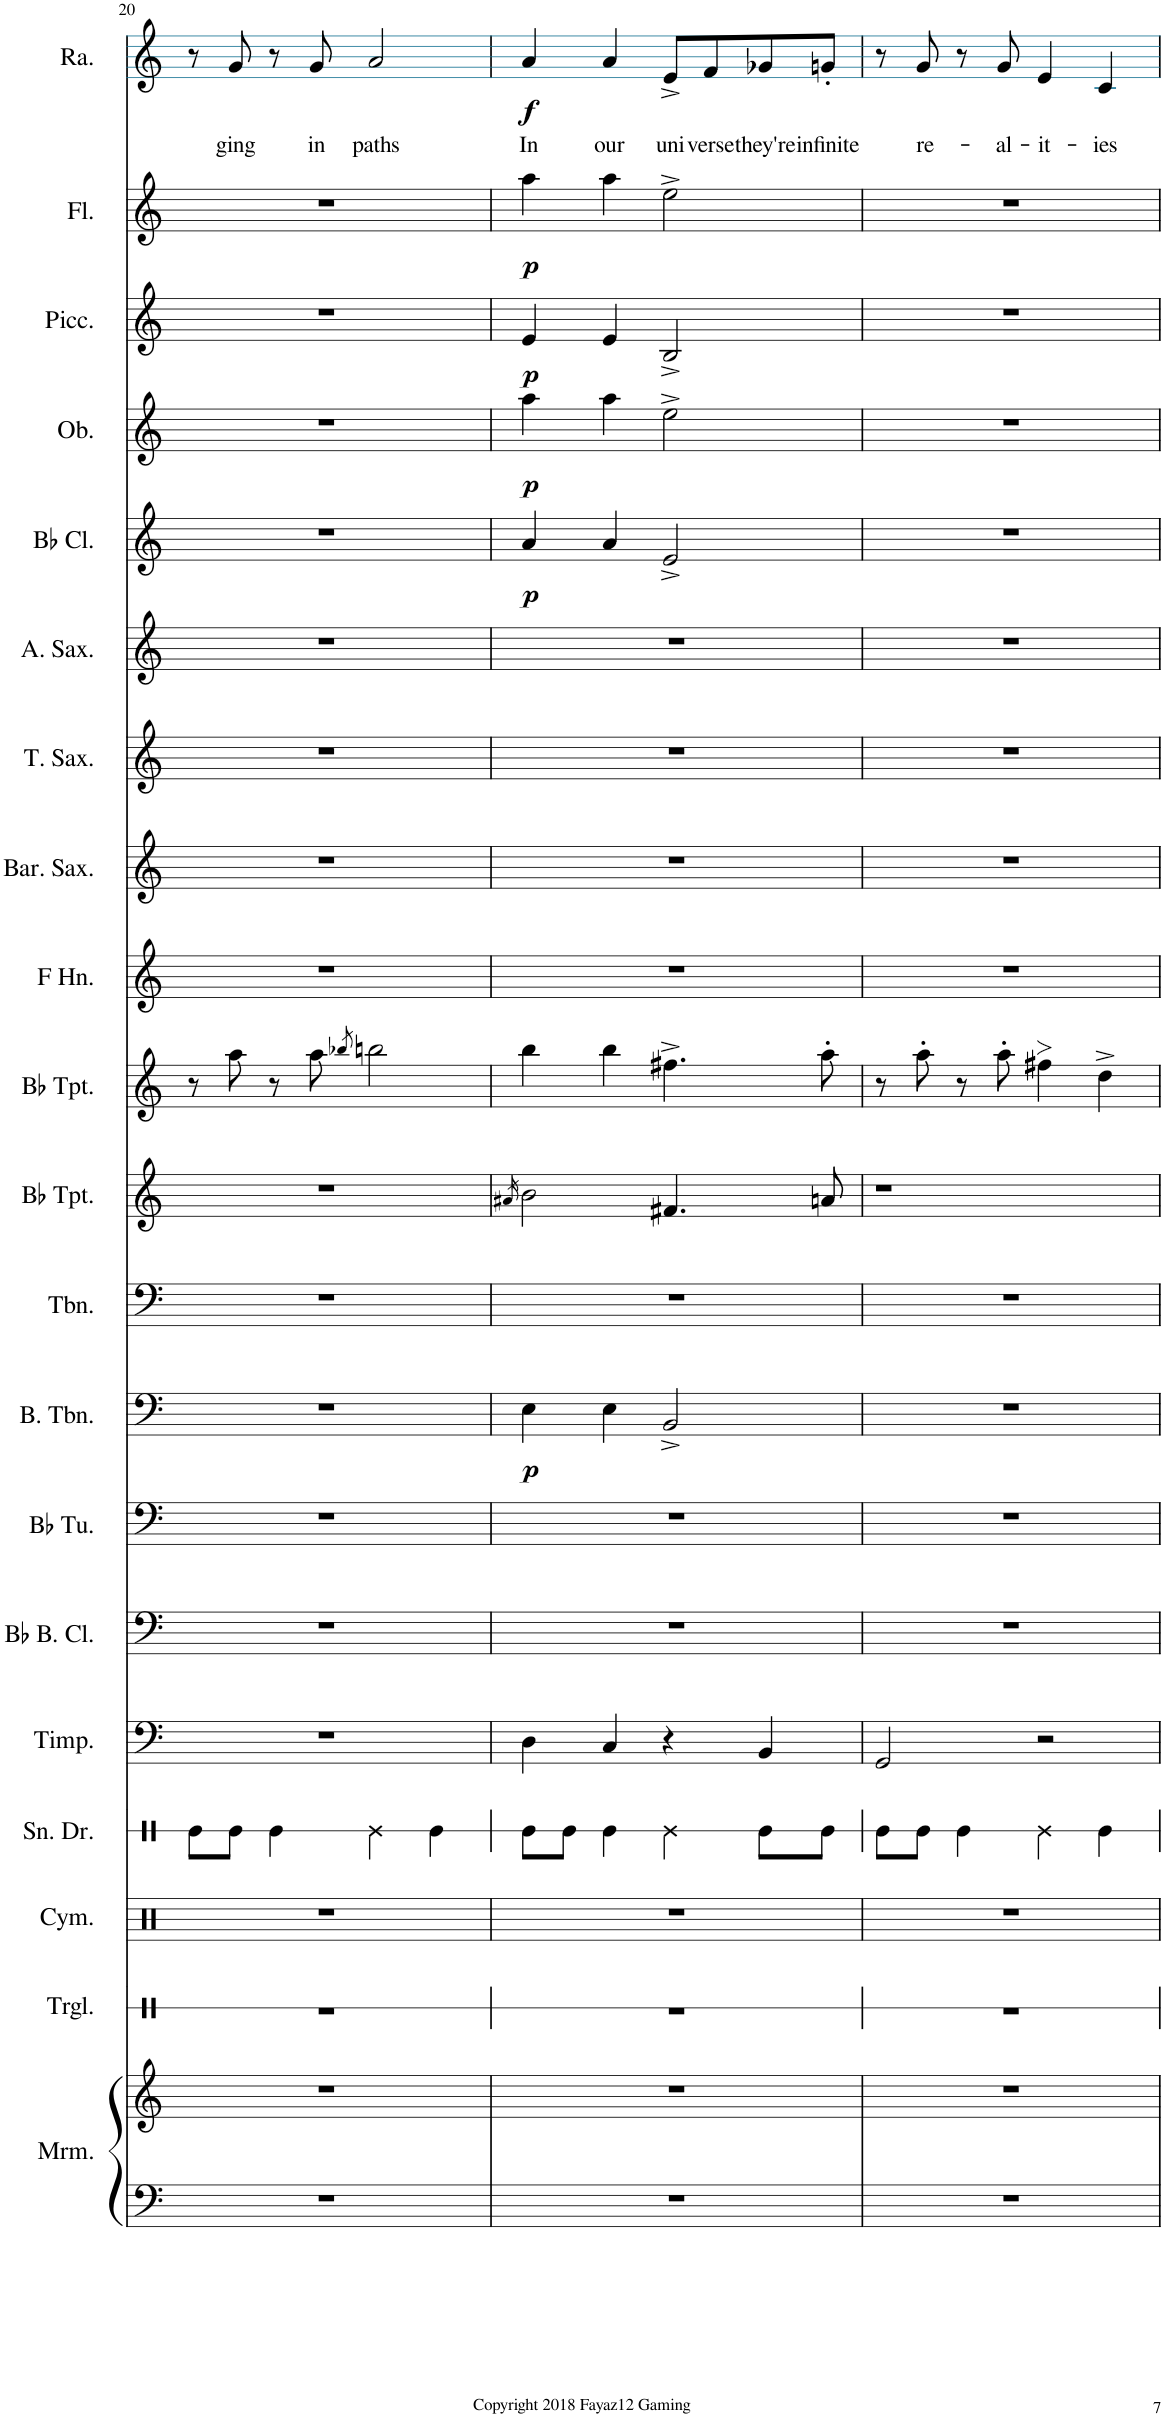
**kern	**kern	**kern	**kern	**kern	**kern	**kern	**kern	**kern	**dynam	**kern	**kern	**kern	**kern	**kern	**kern	**kern	**kern	**dynam	**kern	**dynam	**kern	**dynam	**kern	**dynam	**kern	**text	**dynam
*part20	*part20	*part19	*part18	*part17	*part16	*part15	*part14	*part13	*part13	*part12	*part11	*part10	*part9	*part8	*part7	*part6	*part5	*part5	*part4	*part4	*part3	*part3	*part2	*part2	*part1	*part1	*part1
*staff21	*staff20	*staff19	*staff18	*staff17	*staff16	*staff15	*staff14	*staff13	*staff13	*staff12	*staff11	*staff10	*staff9	*staff8	*staff7	*staff6	*staff5	*staff5	*staff4	*staff4	*staff3	*staff3	*staff2	*staff2	*staff1	*staff1	*staff1
*I"Marimba	*	*I"Triangle	*I"Cymbals	*I"Snare Drum	*I"Timpani	*I"Bb Bass Clarinet (Bass Clef)	*I"Bb Tuba	*I"Bass Trombone	*	*I"Trombone	*I"Bb Trumpet	*I"Bb Trumpet	*I"Horn in F	*I"Baritone Saxophone	*I"Tenor Saxophone	*I"Alto Saxophone	*I"Bb Clarinet	*	*I"Oboe	*	*I"Piccolo	*	*I"Flute	*	*I"Rosalina	*	*
*I'Mrm.	*	*I'Trgl.	*I'Cym.	*I'Sn. Dr.	*I'Timp.	*I'Bb B. Cl.	*I'Bb Tu.	*I'B. Tbn.	*	*I'Tbn.	*I'Bb Tpt.	*I'Bb Tpt.	*	*I'Bar. Sax.	*I'T. Sax.	*I'A. Sax.	*I'Bb Cl.	*	*I'Ob.	*	*I'Picc.	*	*I'Fl.	*	*I'Ra.	*	*
!!LO:PB:g=z
*clefF4	*clefG2	*clefX	*clefX	*clefX	*clefF4	*clefF4	*clefF4	*clefF4	*	*clefF4	*clefG2	*clefG2	*clefG2	*clefG2	*clefG2	*clefG2	*clefG2	*	*clefG2	*	*clefG2	*	*clefG2	*	*clefG2	*	*
*	*	*	*	*	*	*Trd1c2	*	*	*	*	*Trd1c2	*Trd1c2	*Trd4c7	*Trd12c21	*Trd8c14	*Trd5c9	*Trd1c2	*	*	*	*Trd-7c-12	*	*	*	*	*	*
*k[]	*k[]	*k[]	*k[]	*k[]	*k[]	*k[]	*k[]	*k[]	*	*k[]	*k[]	*k[]	*k[]	*k[]	*k[]	*k[]	*k[]	*	*k[]	*	*k[]	*	*k[]	*	*k[]	*	*
*M4/4	*M4/4	*M4/4	*M4/4	*M4/4	*M4/4	*M4/4	*M4/4	*M4/4	*	*M4/4	*M4/4	*M4/4	*M4/4	*M4/4	*M4/4	*M4/4	*M4/4	*	*M4/4	*	*M4/4	*	*M4/4	*	*M4/4	*	*
=20	=20	=20	=20	=20	=20	=20	=20	=20	=20	=20	=20	=20	=20	=20	=20	=20	=20	=20	=20	=20	=20	=20	=20	=20	=20	=20	=20
1r	1r	1r	1r	8Re\L	1r	1r	1r	1r	.	1r	1r	8r	1r	1r	1r	1r	1r	.	1r	.	1r	.	1r	.	8r	.	.
!	!	!	!	!	!	!	!	!	!	!	!	!	!	!	!	!	!	!	!	!	!	!	!	!	!	!LO:LY:b	!
.	.	.	.	8Re\J	.	.	.	.	.	.	.	8aa\	.	.	.	.	.	.	.	.	.	.	.	.	8g/	ging	.
.	.	.	.	4Re\	.	.	.	.	.	.	.	8r	.	.	.	.	.	.	.	.	.	.	.	.	8r	.	.
!	!	!	!	!	!	!	!	!	!	!	!	!	!	!	!	!	!	!	!	!	!	!	!	!	!	!LO:LY:b	!
.	.	.	.	.	.	.	.	.	.	.	.	8aa\	.	.	.	.	.	.	.	.	.	.	.	.	8g/	in	.
.	.	.	.	.	.	.	.	.	.	.	.	8qbb-X/	.	.	.	.	.	.	.	.	.	.	.	.	.	.	.
!	!	!	!	!	!	!	!	!	!	!	!	!	!	!	!	!	!	!	!	!	!	!	!	!	!	!LO:LY:b	!
.	.	.	.	4Re\	.	.	.	.	.	.	.	2bbn\	.	.	.	.	.	.	.	.	.	.	.	.	2a/	paths	.
.	.	.	.	4Re\	.	.	.	.	.	.	.	.	.	.	.	.	.	.	.	.	.	.	.	.	.	.	.
=21	=21	=21	=21	=21	=21	=21	=21	=21	=21	=21	=21	=21	=21	=21	=21	=21	=21	=21	=21	=21	=21	=21	=21	=21	=21	=21	=21
.	.	.	.	.	.	.	.	.	.	.	16qa#X/	.	.	.	.	.	.	.	.	.	.	.	.	.	.	.	.
!	!	!	!	!	!	!	!	!	!LO:DY:b	!	!	!	!	!	!	!	!	!LO:DY:b	!	!LO:DY:b	!	!LO:DY:b	!	!LO:DY:b	!	!LO:LY:b	!LO:DY:b
1r	1r	1r	1r	8Re\L	4D\	1r	1r	4E\	p	1r	2b\	4bb\	1r	1r	1r	1r	4a/	p	4aa\	p	4e/	p	4aa\	p	4a/	In	f
.	.	.	.	8Re\J	.	.	.	.	.	.	.	.	.	.	.	.	.	.	.	.	.	.	.	.	.	.	.
!	!	!	!	!	!	!	!	!	!	!	!	!	!	!	!	!	!	!	!	!	!	!	!	!	!	!LO:LY:b	!
.	.	.	.	4Re\	4C/	.	.	4E\	.	.	.	4bb\	.	.	.	.	4a/	.	4aa\	.	4e/	.	4aa\	.	4a/	our	.
!	!	!	!	!	!	!	!	!	!	!	!	!	!	!	!	!	!	!	!	!	!	!	!	!	!	!LO:LY:b	!
.	.	.	.	4Re\	4r	.	.	2BB^/	.	.	4.f#X/	4.ff#X^\	.	.	.	.	2e^/	.	2ee^\	.	2B^/	.	2ee^\	.	8e^/L	uni-	.
!	!	!	!	!	!	!	!	!	!	!	!	!	!	!	!	!	!	!	!	!	!	!	!	!	!	!LO:LY:b	!
.	.	.	.	.	.	.	.	.	.	.	.	.	.	.	.	.	.	.	.	.	.	.	.	.	8f/	-verse	.
!	!	!	!	!	!	!	!	!	!	!	!	!	!	!	!	!	!	!	!	!	!	!	!	!	!	!LO:LY:b	!
.	.	.	.	8Re\L	4BB/	.	.	.	.	.	.	.	.	.	.	.	.	.	.	.	.	.	.	.	8g-X/	they're	.
!	!	!	!	!	!	!	!	!	!	!	!	!	!	!	!	!	!	!	!	!	!	!	!	!	!	!LO:LY:b	!
.	.	.	.	8Re\J	.	.	.	.	.	.	8an/	8aa'\	.	.	.	.	.	.	.	.	.	.	.	.	8gn'/J	infinite	.
=22	=22	=22	=22	=22	=22	=22	=22	=22	=22	=22	=22	=22	=22	=22	=22	=22	=22	=22	=22	=22	=22	=22	=22	=22	=22	=22	=22
1r	1r	1r	1r	8Re\L	2GG/	1r	1r	1r	.	1r	1r	8r	1r	1r	1r	1r	1r	.	1r	.	1r	.	1r	.	8r	.	.
!	!	!	!	!	!	!	!	!	!	!	!	!	!	!	!	!	!	!	!	!	!	!	!	!	!	!LO:LY:b	!
.	.	.	.	8Re\J	.	.	.	.	.	.	.	8aa'\	.	.	.	.	.	.	.	.	.	.	.	.	8g/	re-	.
.	.	.	.	4Re\	.	.	.	.	.	.	.	8r	.	.	.	.	.	.	.	.	.	.	.	.	8r	.	.
!	!	!	!	!	!	!	!	!	!	!	!	!	!	!	!	!	!	!	!	!	!	!	!	!	!	!LO:LY:b	!
.	.	.	.	.	.	.	.	.	.	.	.	8aa'\	.	.	.	.	.	.	.	.	.	.	.	.	8g/	-al-	.
!	!	!	!	!	!	!	!	!	!	!	!	!	!	!	!	!	!	!	!	!	!	!	!	!	!	!LO:LY:b	!
.	.	.	.	4Re\	2r	.	.	.	.	.	.	4ff#X>\	.	.	.	.	.	.	.	.	.	.	.	.	4e/	-it-	.
!	!	!	!	!	!	!	!	!	!	!	!	!	!	!	!	!	!	!	!	!	!	!	!	!	!	!LO:LY:b	!
.	.	.	.	4Re\	.	.	.	.	.	.	.	4dd^\	.	.	.	.	.	.	.	.	.	.	.	.	4c/	-ies	.
=	=	=	=	=	=	=	=	=	=	=	=	=	=	=	=	=	=	=	=	=	=	=	=	=	=	=	=
*-	*-	*-	*-	*-	*-	*-	*-	*-	*-	*-	*-	*-	*-	*-	*-	*-	*-	*-	*-	*-	*-	*-	*-	*-	*-	*-	*-
